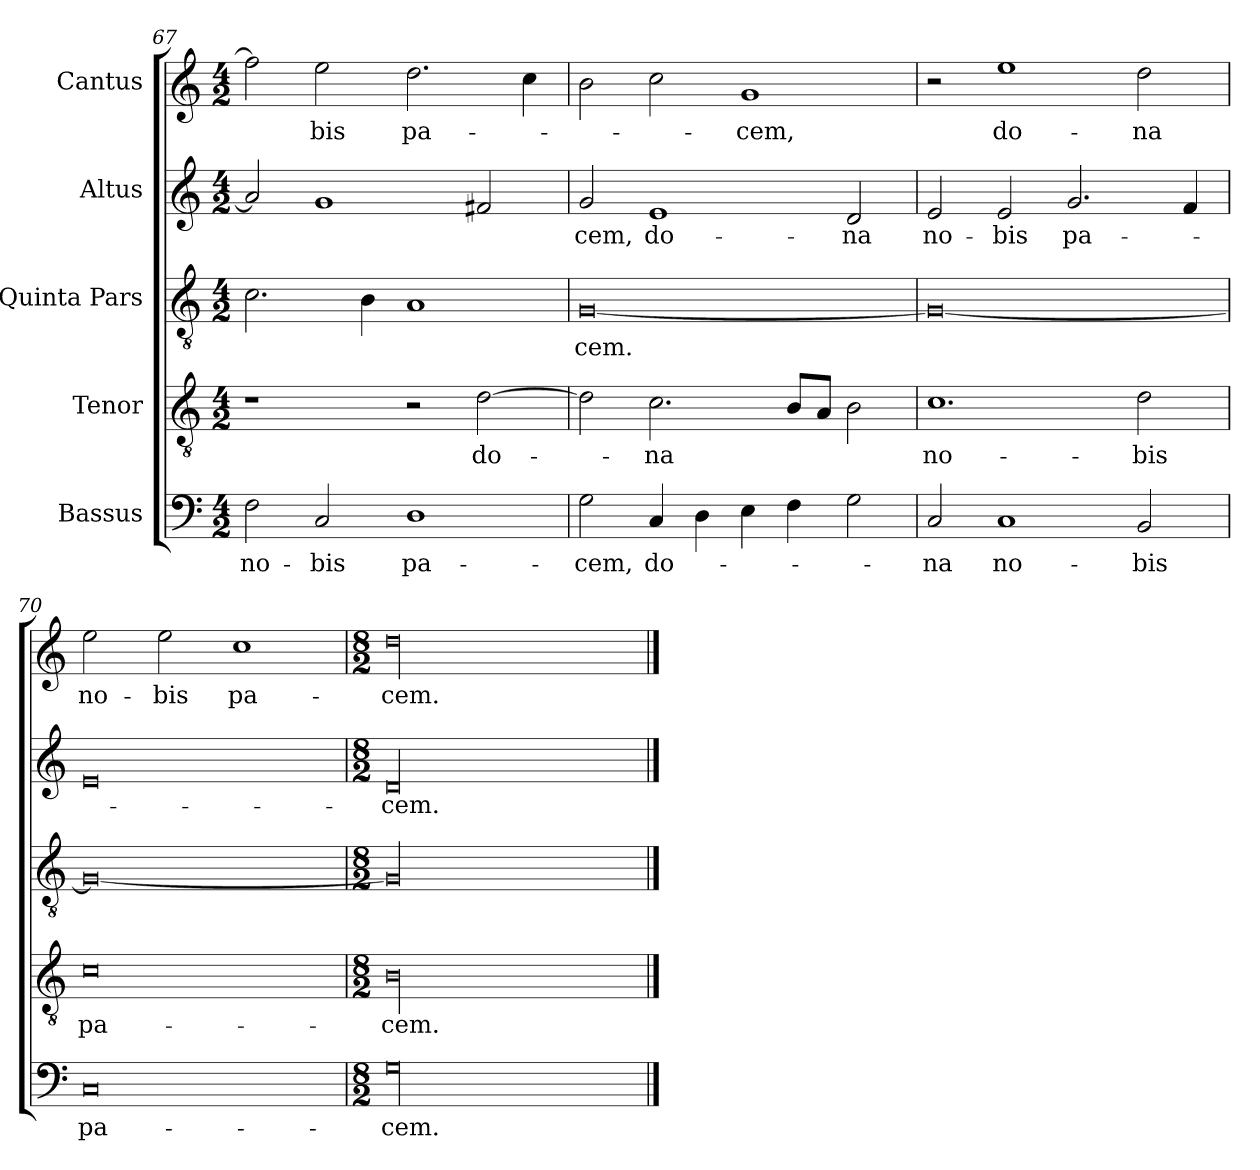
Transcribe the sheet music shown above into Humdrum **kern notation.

**kern	**text	**kern	**text	**kern	**text	**kern	**text	**kern	**text
*part5	*part5	*part4	*part4	*part3	*part3	*part2	*part2	*part1	*part1
*staff5	*staff5	*staff4	*staff4	*staff3	*staff3	*staff2	*staff2	*staff1	*staff1
*I"Bassus	*	*I"Tenor	*	*I"Quinta Pars	*	*I"Altus	*	*I"Cantus	*
*clefF4	*	*clefGv2	*	*clefGv2	*	*clefG2	*	*clefG2	*
*k[]	*	*k[]	*	*k[]	*	*k[]	*	*k[]	*
*M4/2	*	*M4/2	*	*M4/2	*	*M4/2	*	*M4/2	*
=67	=67	=67	=67	=67	=67	=67	=67	=67	=67
2F\	no-	1r	.	2.c\	.	2a/]	.	2ff\]	.
2C/	-bis	.	.	.	.	1g/	.	2ee\	-bis
.	.	.	.	4B\	.	.	.	.	.
1D\	pa-	2r	.	1A/	.	.	.	2.dd\	pa-
.	.	[2d\	do-	.	.	2f#X/	.	.	.
.	.	.	.	.	.	.	.	4cc\	.
=68	=68	=68	=68	=68	=68	=68	=68	=68	=68
2G\	-cem,	2d\]	.	[0G/	-cem.	2g/	-cem,	2b\	.
4C/	do-	2.c\	-na	.	.	1e/	do-	2cc\	.
4D\	.	.	.	.	.	.	.	.	.
4E\	.	.	.	.	.	.	.	1g/	-cem,
4F\	.	8B/L	.	.	.	.	.	.	.
.	.	8A/J	.	.	.	.	.	.	.
2G\	.	2B\	.	.	.	2d/	-na	.	.
=69	=69	=69	=69	=69	=69	=69	=69	=69	=69
2C/	-na	1.c\	no-	0G/_	.	2e/	no-	2r	.
1C/	no-	.	.	.	.	2e/	-bis	1ee\	do-
.	.	.	.	.	.	2.g/	pa-	.	.
2BB/	-bis	2d\	-bis	.	.	.	.	2dd\	-na
.	.	.	.	.	.	4f/	.	.	.
=70	=70	=70	=70	=70	=70	=70	=70	=70	=70
0C/	pa-	0c\	pa-	0G/_	.	0e/	.	2ee\	no-
.	.	.	.	.	.	.	.	2ee\	-bis
.	.	.	.	.	.	.	.	1cc\	pa-
=71	=71	=71	=71	=71	=71	=71	=71	=71	=71
*M8/2	*	*M8/2	*	*M8/2	*	*M8/2	*	*M8/2	*
00G\	-cem.	00B\	-cem.	00G/]	.	00d/	-cem.	00dd\	-cem.
==	==	==	==	==	==	==	==	==	==
*-	*-	*-	*-	*-	*-	*-	*-	*-	*-
